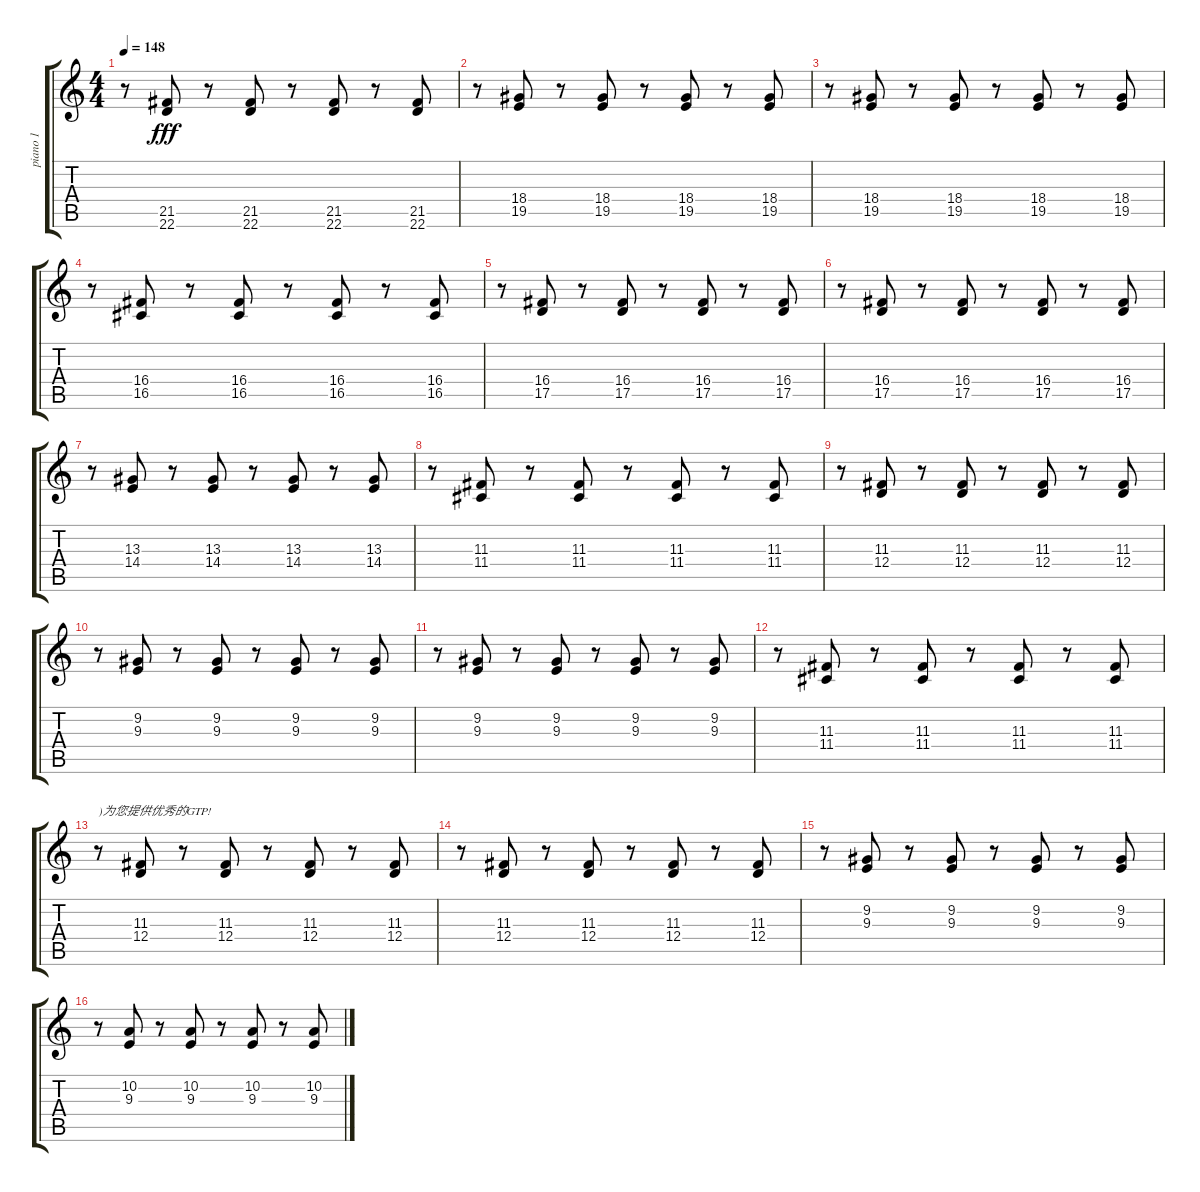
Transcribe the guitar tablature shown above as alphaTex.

\track ("piano 1" "piano 1") {instrument brightacousticpiano}
\staff {score tabs}
\tuning (E4 B3 G3 D3 A2 E2) {hide}
\ts (4 4)
\tempo 148
\clef g2
\ks c
r.8{dy fff} (21.5 22.6).8 r.8 (21.5 22.6).8 r.8 (21.5 22.6).8 r.8 (21.5 22.6).8 |
r.8 (18.4 19.5).8 r.8 (18.4 19.5).8 r.8 (18.4 19.5).8 r.8 (18.4 19.5).8 |
r.8 (18.4 19.5).8 r.8 (18.4 19.5).8 r.8 (18.4 19.5).8 r.8 (18.4 19.5).8 |
r.8 (16.4 16.5).8 r.8 (16.4 16.5).8 r.8 (16.4 16.5).8 r.8 (16.4 16.5).8 |
r.8 (16.4 17.5).8 r.8 (16.4 17.5).8 r.8 (16.4 17.5).8 r.8 (16.4 17.5).8 |
r.8 (16.4 17.5).8 r.8 (16.4 17.5).8 r.8 (16.4 17.5).8 r.8 (16.4 17.5).8 |
r.8 (13.3 14.4).8 r.8 (13.3 14.4).8 r.8 (13.3 14.4).8 r.8 (13.3 14.4).8 |
r.8 (11.3 11.4).8 r.8 (11.3 11.4).8 r.8 (11.3 11.4).8 r.8 (11.3 11.4).8 |
r.8 (11.3 12.4).8 r.8 (11.3 12.4).8 r.8 (11.3 12.4).8 r.8 (11.3 12.4).8 |
r.8 (9.2 9.3).8 r.8 (9.2 9.3).8 r.8 (9.2 9.3).8 r.8 (9.2 9.3).8 |
r.8 (9.2 9.3).8 r.8 (9.2 9.3).8 r.8 (9.2 9.3).8 r.8 (9.2 9.3).8 |
r.8 (11.3 11.4).8 r.8 (11.3 11.4).8 r.8 (11.3 11.4).8 r.8 (11.3 11.4).8 |
r.8{txt ")为您提供优秀的GTP!"} (11.3 12.4).8 r.8 (11.3 12.4).8 r.8 (11.3 12.4).8 r.8 (11.3 12.4).8 |
r.8 (11.3 12.4).8 r.8 (11.3 12.4).8 r.8 (11.3 12.4).8 r.8 (11.3 12.4).8 |
r.8 (9.2 9.3).8 r.8 (9.2 9.3).8 r.8 (9.2 9.3).8 r.8 (9.2 9.3).8 |
r.8 (10.2 9.3).8 r.8 (10.2 9.3).8 r.8 (10.2 9.3).8 r.8 (10.2 9.3).8
